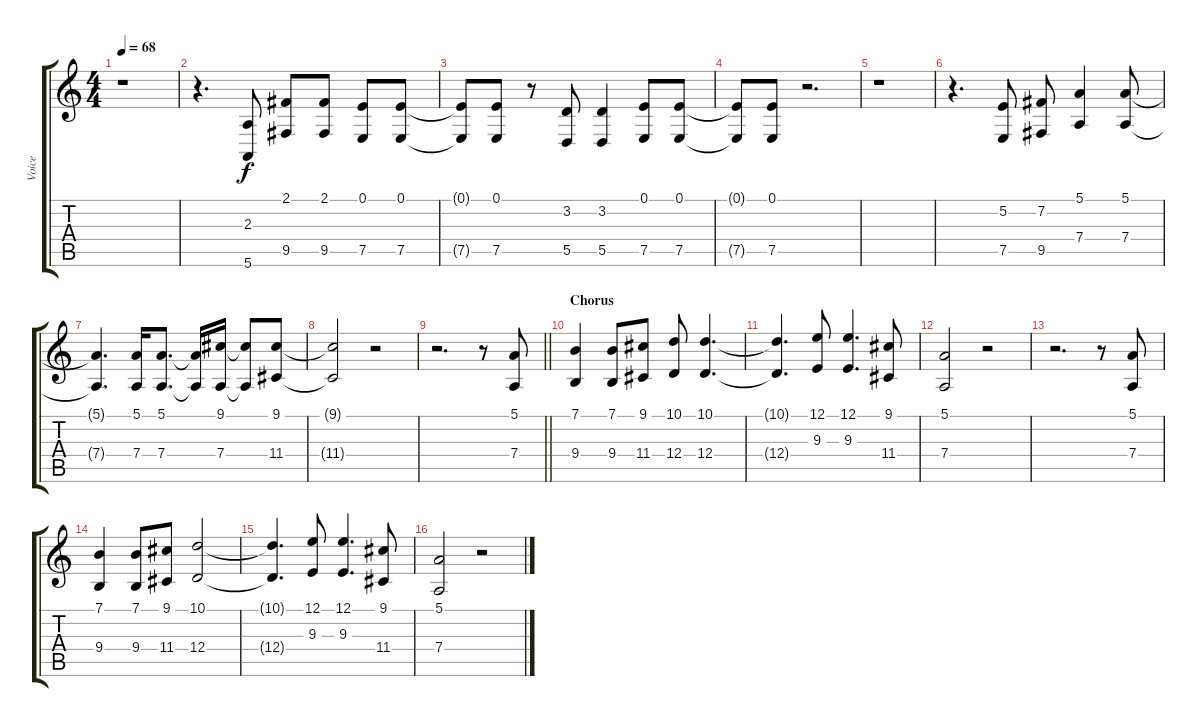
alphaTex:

\track ("Voice" "Voice") {instrument flute}
\staff {score tabs}
\tuning (E4 B3 G3 D3 A2 E2) {hide}
\ts (4 4)
\tempo 68
\clef g2
\ks c
r.1{dy f} |
r.4{d} (2.3 5.6).8 (2.1 9.5).8 (2.1 9.5).8 (0.1 7.5).8 (0.1 7.5).8 |
(0.1{t} 7.5{t}).8 (0.1 7.5).8 r.8 (3.2 5.5).8 (3.2 5.5).4 (0.1 7.5).8 (0.1 7.5).8 |
(0.1{t} 7.5{t}).8 (0.1 7.5).8 r.2{d} |
r.1 |
r.4{d} (5.2 7.5).8 (7.2 9.5).8 (5.1 7.4).4 (5.1 7.4).8 |
(5.1{t} 7.4{t}).4{d} (5.1 7.4).16 (5.1 7.4).8{d} (5.1{t} 7.4{t}).16 (9.1 7.4).16 (9.1{t} 7.4{t}).8 (9.1 11.4).8 |
(9.1{t} 11.4{t}).2 r.2 |
\barLineRight lightlight
r.2{d} r.8 (5.1 7.4).8 |
\section ("" "Chorus")
(7.1 9.4).4 (7.1 9.4).8 (9.1 11.4).8 (10.1 12.4).8 (10.1 12.4).4{d} |
(10.1{t} 12.4{t}).4{d} (12.1 9.3).8 (12.1 9.3).4{d} (9.1 11.4).8 |
(5.1 7.4).2 r.2 |
r.2{d} r.8 (5.1 7.4).8 |
(7.1 9.4).4 (7.1 9.4).8 (9.1 11.4).8 (10.1 12.4).2 |
(10.1{t} 12.4{t}).4{d} (12.1 9.3).8 (12.1 9.3).4{d} (9.1 11.4).8 |
(5.1 7.4).2 r.2
